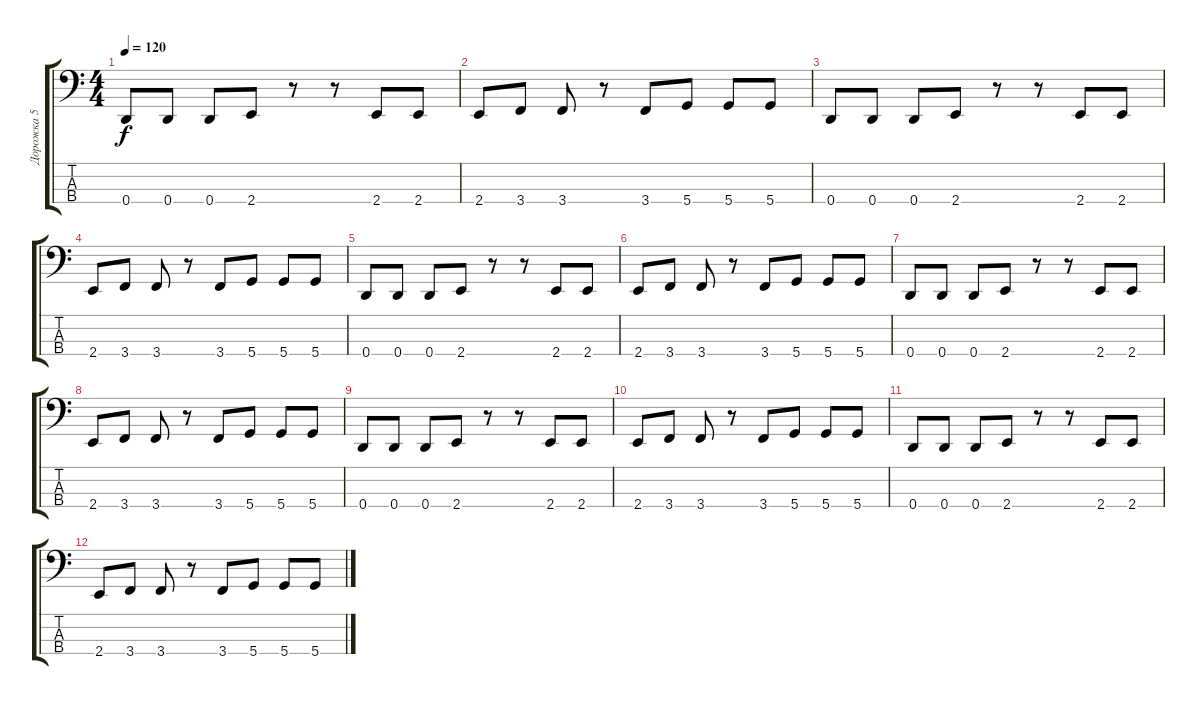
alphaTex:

\track ("Дорожка 5" "Дорожка 5") {instrument electricbasspick}
\staff {score tabs}
\tuning (G2 D2 A1 D1) {hide}
\ts (4 4)
\tempo 120
\clef f4
\ks c
0.4.8{dy f} 0.4.8 0.4.8 2.4.8 r.8 r.8 2.4.8 2.4.8 |
2.4.8 3.4.8 3.4.8 r.8 3.4.8 5.4.8 5.4.8 5.4.8 |
0.4.8 0.4.8 0.4.8 2.4.8 r.8 r.8 2.4.8 2.4.8 |
2.4.8 3.4.8 3.4.8 r.8 3.4.8 5.4.8 5.4.8 5.4.8 |
0.4.8 0.4.8 0.4.8 2.4.8 r.8 r.8 2.4.8 2.4.8 |
2.4.8 3.4.8 3.4.8 r.8 3.4.8 5.4.8 5.4.8 5.4.8 |
0.4.8 0.4.8 0.4.8 2.4.8 r.8 r.8 2.4.8 2.4.8 |
2.4.8 3.4.8 3.4.8 r.8 3.4.8 5.4.8 5.4.8 5.4.8 |
0.4.8 0.4.8 0.4.8 2.4.8 r.8 r.8 2.4.8 2.4.8 |
2.4.8 3.4.8 3.4.8 r.8 3.4.8 5.4.8 5.4.8 5.4.8 |
0.4.8 0.4.8 0.4.8 2.4.8 r.8 r.8 2.4.8 2.4.8 |
2.4.8 3.4.8 3.4.8 r.8 3.4.8 5.4.8 5.4.8 5.4.8
